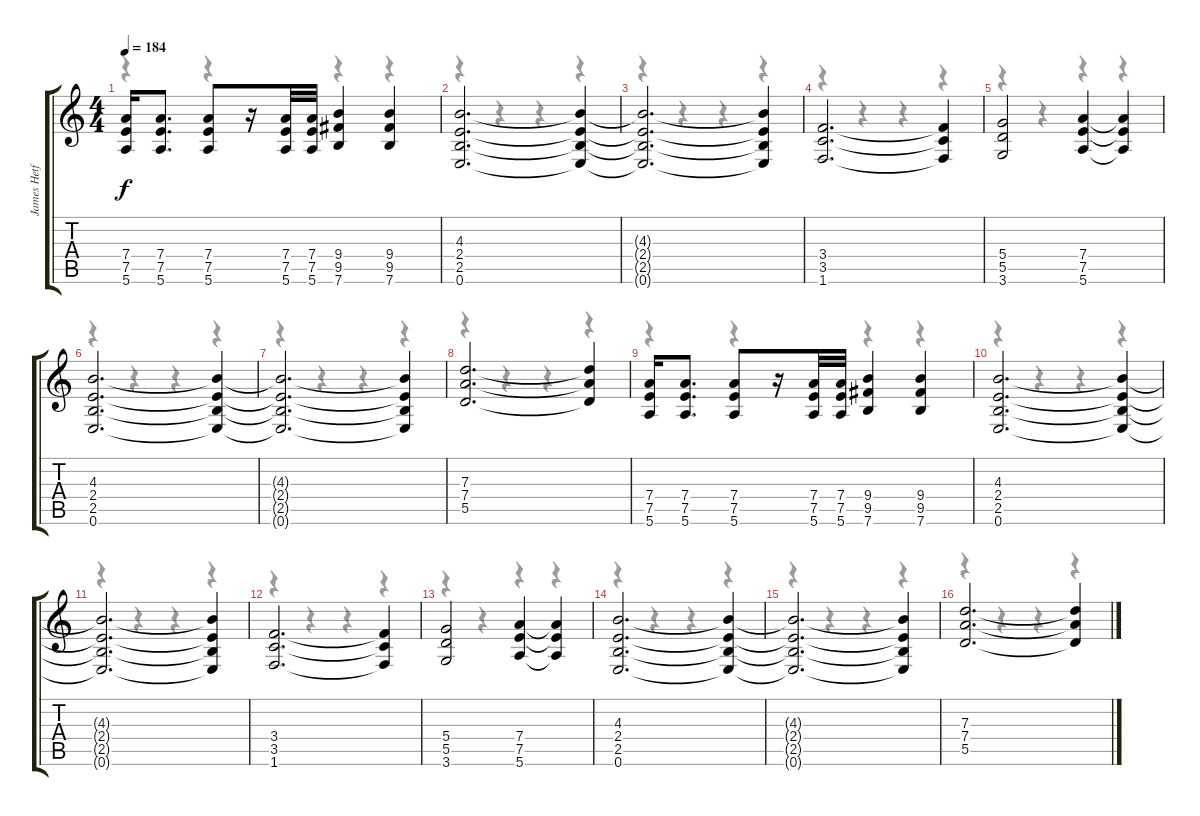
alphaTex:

\track ("James Hetfield (Rhythm)" "James Hetf") {instrument distortionguitar}
\staff {score tabs}
\tuning (E4 B3 G3 D3 A2 E2) {hide}
\voice
\ts (4 4)
\tempo 184
\clef g2
\ks c
(7.4 7.5 5.6).16{dy f} (7.4 7.5 5.6).8{d} (7.4 7.5 5.6).8 r.16 (7.4 7.5 5.6).32 (7.4 7.5 5.6).32 (9.4 9.5 7.6).4 (9.4 9.5 7.6).4 |
(4.3 2.4 2.5 0.6).2{d} (4.3{t} 2.4{t} 2.5{t} 0.6{t}).4 |
(4.3{t} 2.4{t} 2.5{t} 0.6{t}).2{d} (4.3{t} 2.4{t} 2.5{t} 0.6{t}).4 |
(3.4 3.5 1.6).2{d} (3.4{t} 3.5{t} 1.6{t}).4 |
(5.4 5.5 3.6).2 (7.4 7.5 5.6).4 (7.4{t} 7.5{t} 5.6{t}).4 |
(4.3 2.4 2.5 0.6).2{d} (4.3{t} 2.4{t} 2.5{t} 0.6{t}).4 |
(4.3{t} 2.4{t} 2.5{t} 0.6{t}).2{d} (4.3{t} 2.4{t} 2.5{t} 0.6{t}).4 |
(7.3 7.4 5.5).2{d} (7.3{t} 7.4{t} 5.5{t}).4 |
(7.4 7.5 5.6).16 (7.4 7.5 5.6).8{d} (7.4 7.5 5.6).8 r.16 (7.4 7.5 5.6).32 (7.4 7.5 5.6).32 (9.4 9.5 7.6).4 (9.4 9.5 7.6).4 |
(4.3 2.4 2.5 0.6).2{d} (4.3{t} 2.4{t} 2.5{t} 0.6{t}).4 |
(4.3{t} 2.4{t} 2.5{t} 0.6{t}).2{d} (4.3{t} 2.4{t} 2.5{t} 0.6{t}).4 |
(3.4 3.5 1.6).2{d} (3.4{t} 3.5{t} 1.6{t}).4 |
(5.4 5.5 3.6).2 (7.4 7.5 5.6).4 (7.4{t} 7.5{t} 5.6{t}).4 |
(4.3 2.4 2.5 0.6).2{d} (4.3{t} 2.4{t} 2.5{t} 0.6{t}).4 |
(4.3{t} 2.4{t} 2.5{t} 0.6{t}).2{d} (4.3{t} 2.4{t} 2.5{t} 0.6{t}).4 |
(7.3 7.4 5.5).2{d} (7.3{t} 7.4{t} 5.5{t}).4
\voice
\clef g2
\ottava regular
\simile none
\ks c
r.4{dy f} r.4 r.4 r.4 |
r.4 r.4 r.4 r.4 |
r.4 r.4 r.4 r.4 |
r.4 r.4 r.4 r.4 |
r.4 r.4 r.4 r.4 |
r.4 r.4 r.4 r.4 |
r.4 r.4 r.4 r.4 |
r.4 r.4 r.4 r.4 |
r.4 r.4 r.4 r.4 |
r.4 r.4 r.4 r.4 |
r.4 r.4 r.4 r.4 |
r.4 r.4 r.4 r.4 |
r.4 r.4 r.4 r.4 |
r.4 r.4 r.4 r.4 |
r.4 r.4 r.4 r.4 |
r.4 r.4 r.4 r.4
